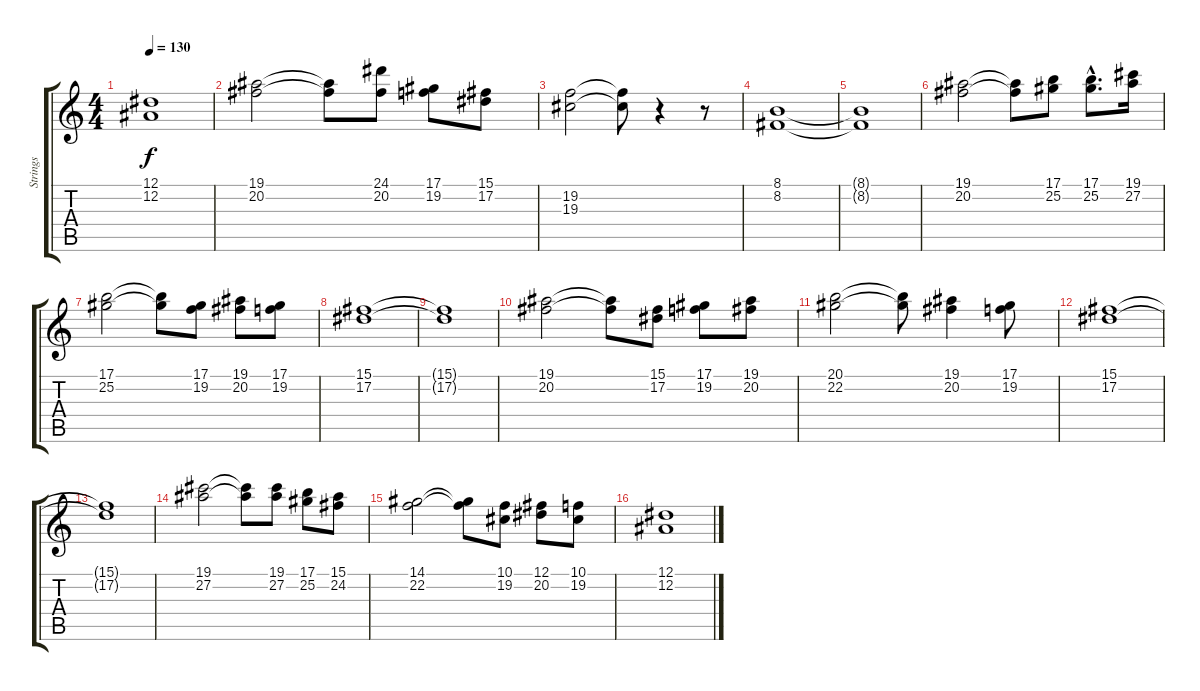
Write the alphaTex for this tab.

\track ("Strings" "Strings") {instrument stringensemble1}
\staff {score tabs}
\tuning (Eb4 Bb3 Gb3 Db3 Ab2 Eb2) {hide}
\ts (4 4)
\tempo 130
\clef g2
\ks c
(12.1{t} 12.2{t}).1{dy f} |
(19.1 20.2).2 (19.1{t} 20.2{t}).8 (24.1 20.2).8 (17.1 19.2).8 (15.1 17.2).8 |
(19.2 19.3).2 (19.2{t} 19.3{t}).8 r.4 r.8 |
(8.1 8.2).1 |
(8.1{t} 8.2{t}).1 |
(19.1 20.2).2 (19.1{t} 20.2{t}).8 (17.1 25.2).8 (17.1{hac} 25.2{hac}).8{d} (19.1 27.2).16 |
(17.1 25.2).2 (17.1{t} 25.2{t}).8 (17.1 19.2).8 (19.1 20.2).8 (17.1 19.2).8 |
(15.1 17.2).1 |
(15.1{t} 17.2{t}).1 |
(19.1 20.2).2{volume 5} (19.1{t} 20.2{t}).8 (15.1 17.2).8 (17.1 19.2).8 (19.1 20.2).8 |
(20.1 22.2).2 (20.1{t} 22.2{t}).8 (19.1 20.2).4 (17.1 19.2).8 |
(15.1 17.2).1 |
(15.1{t} 17.2{t}).1 |
(19.1 27.2).2{volume 4} (19.1{t} 27.2{t}).8 (19.1 27.2).8 (17.1 25.2).8 (15.1 24.2).8 |
(14.1 22.2).2 (14.1{t} 22.2{t}).8 (10.1 19.2).8 (12.1 20.2).8 (10.1 19.2).8 |
(12.1 12.2).1
